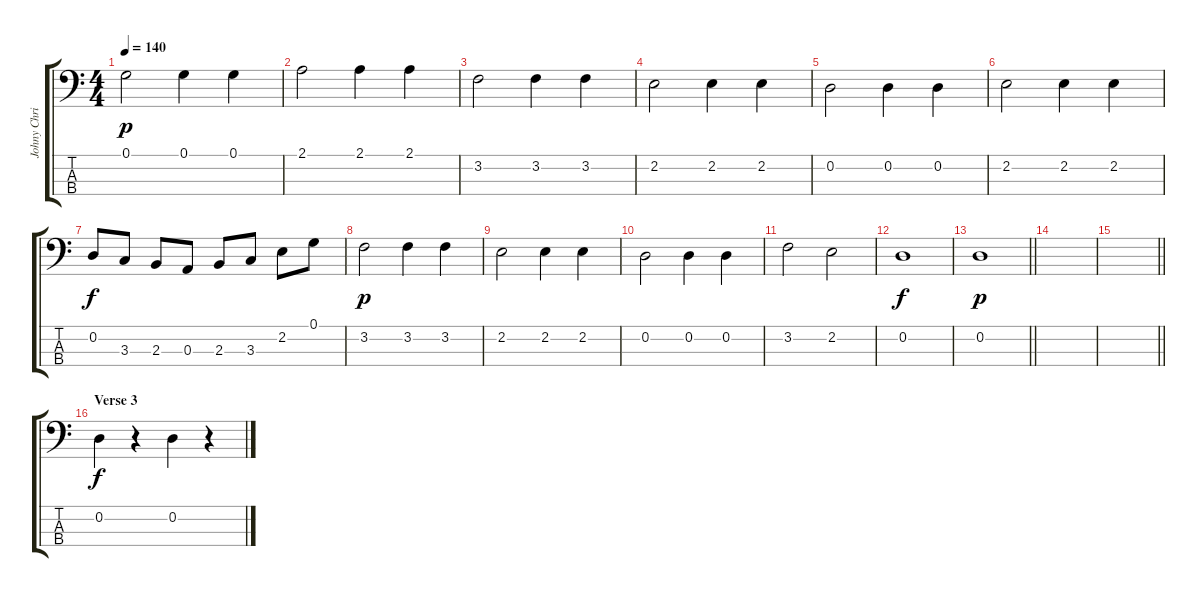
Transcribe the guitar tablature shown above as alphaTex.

\track ("Johny Christ" "Johny Chri") {instrument slapbass2}
\staff {score tabs}
\tuning (G2 D2 A1 D1) {hide}
\ts (4 4)
\tempo 140
\clef f4
\ks c
0.1.2{dy p} 0.1.4 0.1.4 |
2.1.2 2.1.4 2.1.4 |
3.2.2 3.2.4 3.2.4 |
2.2.2 2.2.4 2.2.4 |
0.2.2 0.2.4 0.2.4 |
2.2.2 2.2.4 2.2.4 |
0.2.8{dy f} 3.3.8 2.3.8 0.3.8 2.3.8 3.3.8 2.2.8 0.1.8 |
3.2.2{dy p} 3.2.4 3.2.4 |
2.2.2 2.2.4 2.2.4 |
0.2.2 0.2.4 0.2.4 |
3.2.2 2.2.2 |
0.2.1{dy f} |
\barLineRight lightlight
0.2.1{dy p} |
|
\barLineRight lightlight
|
\section ("" "Verse 3")
0.2.4{dy f} r.4 0.2.4 r.4
